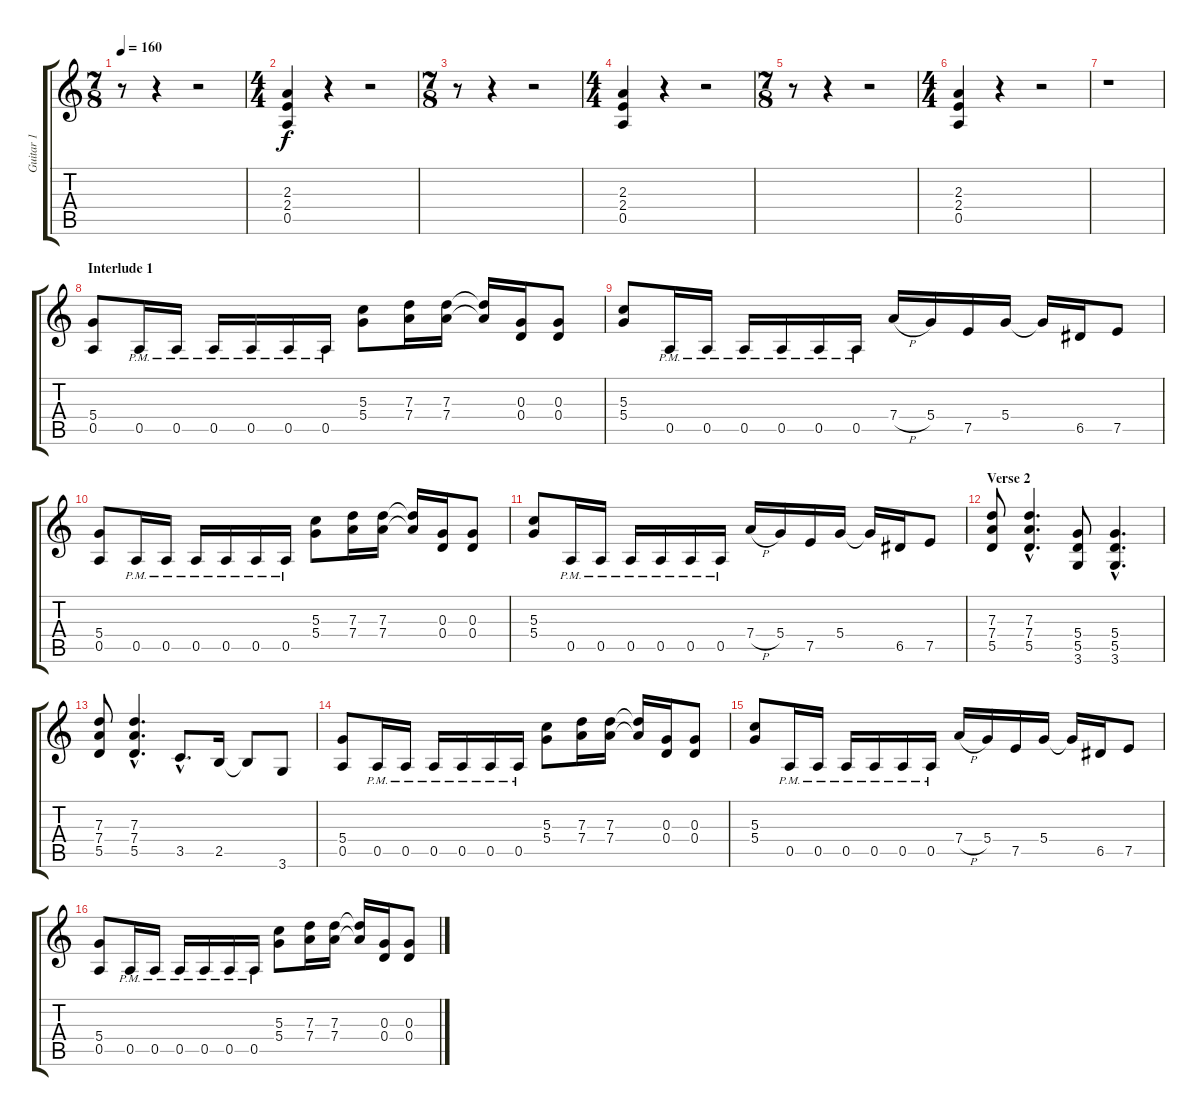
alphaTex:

\track ("Guitar 1" "Guitar 1") {instrument distortionguitar}
\staff {score tabs}
\tuning (E4 B3 G3 D3 A2 E2) {hide}
\ts (7 8)
\tempo 160
\clef g2
\ks c
r.8{dy f} r.4 r.2 |
\ts (4 4)
(2.3 2.4 0.5).4 r.4 r.2 |
\ts (7 8)
r.8 r.4 r.2 |
\ts (4 4)
(2.3 2.4 0.5).4 r.4 r.2 |
\ts (7 8)
r.8 r.4 r.2 |
\ts (4 4)
(2.3 2.4 0.5).4 r.4 r.2 |
r.1 |
\section ("" "Interlude 1")
(5.4 0.5).8 0.5{pm}.16 0.5{pm}.16 0.5{pm}.16 0.5{pm}.16 0.5{pm}.16 0.5{pm}.16 (5.3 5.4).8 (7.3 7.4).16 (7.3 7.4).16 (7.3{t} 7.4{t}).16 (0.3 0.4).16 (0.3 0.4).8 |
(5.3 5.4).8 0.5{pm}.16 0.5{pm}.16 0.5{pm}.16 0.5{pm}.16 0.5{pm}.16 0.5{pm}.16 7.4{h}.16 5.4.16 7.5.16 5.4.16 5.4{t}.16 6.5.16 7.5.8 |
(5.4 0.5).8 0.5{pm}.16 0.5{pm}.16 0.5{pm}.16 0.5{pm}.16 0.5{pm}.16 0.5{pm}.16 (5.3 5.4).8 (7.3 7.4).16 (7.3 7.4).16 (7.3{t} 7.4{t}).16 (0.3 0.4).16 (0.3 0.4).8 |
(5.3 5.4).8 0.5{pm}.16 0.5{pm}.16 0.5{pm}.16 0.5{pm}.16 0.5{pm}.16 0.5{pm}.16 7.4{h}.16 5.4.16 7.5.16 5.4.16 5.4{t}.16 6.5.16 7.5.8 |
\section ("" "Verse 2")
(7.3 7.4 5.5).8 (7.3{hac} 7.4{hac} 5.5{hac}).4{d} (5.4 5.5 3.6).8 (5.4{hac} 5.5{hac} 3.6{hac}).4{d} |
(7.3 7.4 5.5).8 (7.3{hac} 7.4{hac} 5.5{hac}).4{d} 3.5{hac}.8{d} 2.5.16 2.5{t}.8 3.6.8 |
(5.4 0.5).8 0.5{pm}.16 0.5{pm}.16 0.5{pm}.16 0.5{pm}.16 0.5{pm}.16 0.5{pm}.16 (5.3 5.4).8 (7.3 7.4).16 (7.3 7.4).16 (7.3{t} 7.4{t}).16 (0.3 0.4).16 (0.3 0.4).8 |
(5.3 5.4).8 0.5{pm}.16 0.5{pm}.16 0.5{pm}.16 0.5{pm}.16 0.5{pm}.16 0.5{pm}.16 7.4{h}.16 5.4.16 7.5.16 5.4.16 5.4{t}.16 6.5.16 7.5.8 |
(5.4 0.5).8 0.5{pm}.16 0.5{pm}.16 0.5{pm}.16 0.5{pm}.16 0.5{pm}.16 0.5{pm}.16 (5.3 5.4).8 (7.3 7.4).16 (7.3 7.4).16 (7.3{t} 7.4{t}).16 (0.3 0.4).16 (0.3 0.4).8
